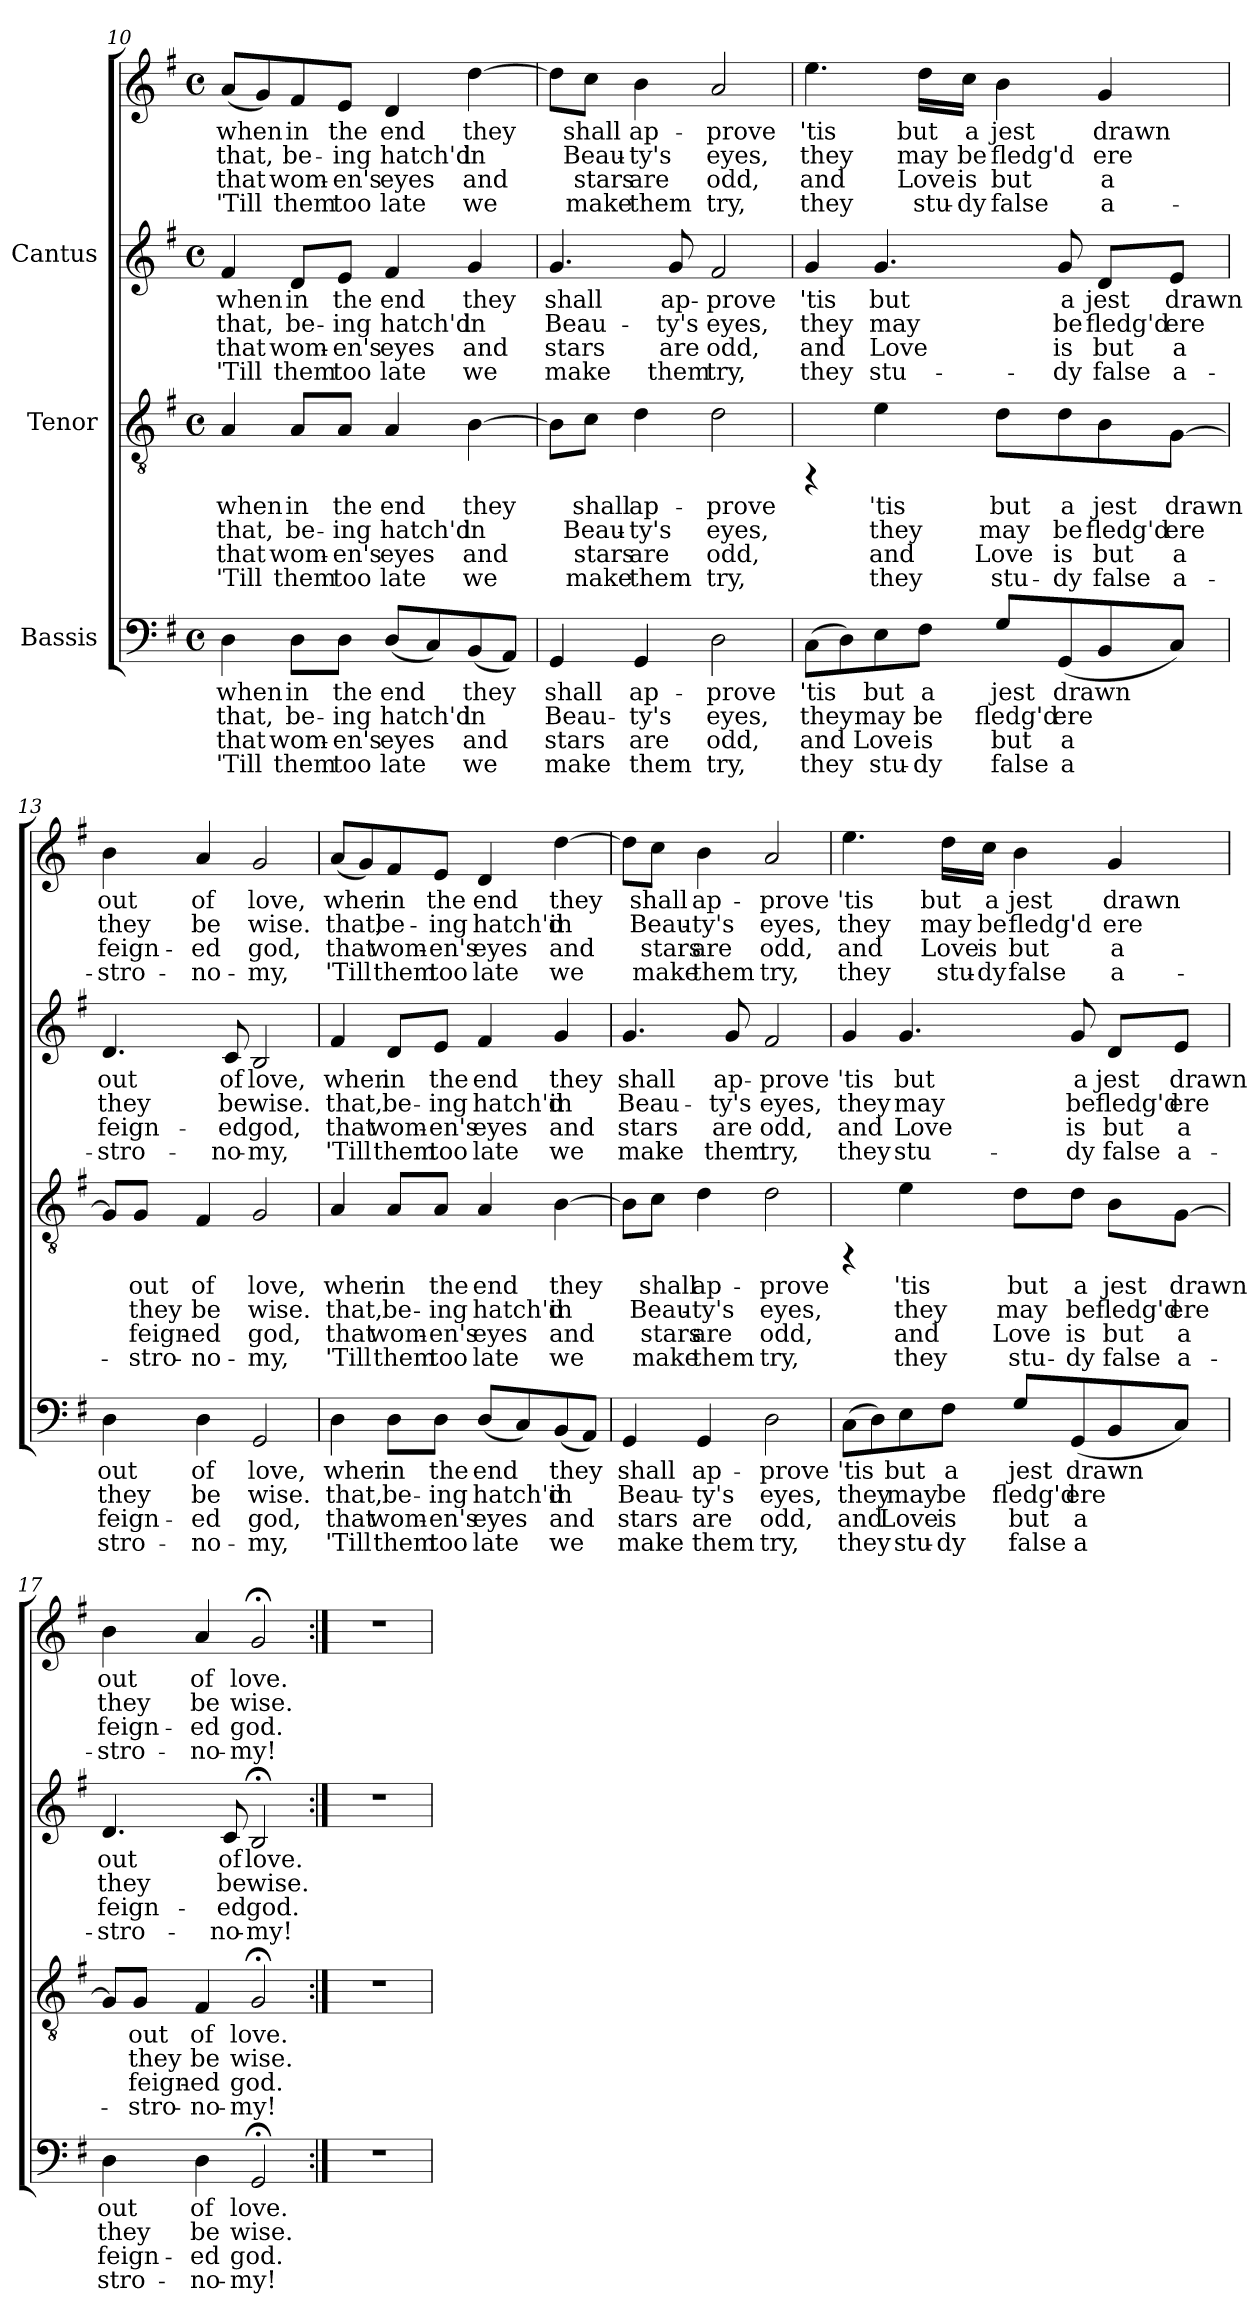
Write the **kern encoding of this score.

**kern	**text	**text	**text	**text	**kern	**text	**text	**text	**text	**kern	**text	**text	**text	**text	**kern	**text	**text	**text	**text
*part3	*part3	*part3	*part3	*part3	*part2	*part2	*part2	*part2	*part2	*part1	*part1	*part1	*part1	*part1	*part1	*part1	*part1	*part1	*part1
*staff4	*staff4	*staff4	*staff4	*staff4	*staff3	*staff3	*staff3	*staff3	*staff3	*staff2	*staff2	*staff2	*staff2	*staff2	*staff1	*staff1	*staff1	*staff1	*staff1
*I"Bassis	*	*	*	*	*I"Tenor	*	*	*	*	*I"Cantus	*	*	*	*	*	*	*	*	*
!!LO:PB:g=z
*clefF4	*	*	*	*	*clefGv2	*	*	*	*	*clefG2	*	*	*	*	*clefG2	*	*	*	*
*k[f#]	*	*	*	*	*k[f#]	*	*	*	*	*k[f#]	*	*	*	*	*k[f#]	*	*	*	*
*G:	*	*	*	*	*G:	*	*	*	*	*G:	*	*	*	*	*G:	*	*	*	*
*M4/4	*	*	*	*	*M4/4	*	*	*	*	*M4/4	*	*	*	*	*M4/4	*	*	*	*
*met(c)	*	*	*	*	*met(c)	*	*	*	*	*met(c)	*	*	*	*	*met(c)	*	*	*	*
=10	=10	=10	=10	=10	=10	=10	=10	=10	=10	=10	=10	=10	=10	=10	=10	=10	=10	=10	=10
!	!LO:LY:b:cj	!LO:LY:b:cj	!LO:LY:b:cj	!LO:LY:b:cj	!	!LO:LY:b:cj	!LO:LY:b:cj	!LO:LY:b:cj	!LO:LY:b:cj	!	!LO:LY:b:cj	!LO:LY:b:cj	!LO:LY:b:cj	!LO:LY:b:cj	!	!LO:LY:b:cj	!LO:LY:b:cj	!LO:LY:b:cj	!LO:LY:b:cj
4D\	when	that,	that	'Till	4A/	when	that,	that	'Till	4f#/	when	that,	that	'Till	(<8a/L	when	that,	that	'Till
!	!	!	!	!	!	!	!	!	!	!	!	!	!	!	!	!LO:LY:b:cj	!LO:LY:b:cj	!LO:LY:b:cj	!LO:LY:b:cj
.	.	.	.	.	.	.	.	.	.	.	.	.	.	.	8g/)	.	.	.	.
!	!LO:LY:b:cj	!LO:LY:b:cj	!LO:LY:b:cj	!LO:LY:b:cj	!	!LO:LY:b:cj	!LO:LY:b:cj	!LO:LY:b:cj	!LO:LY:b:cj	!	!LO:LY:b:cj	!LO:LY:b:cj	!LO:LY:b:cj	!LO:LY:b:cj	!	!LO:LY:b:cj	!LO:LY:b:cj	!LO:LY:b:cj	!LO:LY:b:cj
8D\L	in	be-	-wom-	-them	8A/L	in	be-	-wom-	-them	8d/L	in	be-	-wom-	-them	8f#/	in	be-	-wom-	-them
!	!LO:LY:b:cj	!LO:LY:b:cj	!LO:LY:b:cj	!LO:LY:b:cj	!	!LO:LY:b:cj	!LO:LY:b:cj	!LO:LY:b:cj	!LO:LY:b:cj	!	!LO:LY:b:cj	!LO:LY:b:cj	!LO:LY:b:cj	!LO:LY:b:cj	!	!LO:LY:b:cj	!LO:LY:b:cj	!LO:LY:b:cj	!LO:LY:b:cj
8D\J	the	ing	en's	too	8A/J	the	ing	en's	too	8e/J	the	ing	en's	too	8e/J	the	ing	en's	too
!	!LO:LY:b:cj	!LO:LY:b:cj	!LO:LY:b:cj	!LO:LY:b:cj	!	!LO:LY:b:cj	!LO:LY:b:cj	!LO:LY:b:cj	!LO:LY:b:cj	!	!LO:LY:b:cj	!LO:LY:b:cj	!LO:LY:b:cj	!LO:LY:b:cj	!	!LO:LY:b:cj	!LO:LY:b:cj	!LO:LY:b:cj	!LO:LY:b:cj
(<8D/L	end	hatch'd	eyes	late	4A/	end	hatch'd	eyes	late	4f#/	end	hatch'd	eyes	late	4d/	end	hatch'd	eyes	late
!	!LO:LY:b:cj	!LO:LY:b:cj	!LO:LY:b:cj	!LO:LY:b:cj	!	!	!	!	!	!	!	!	!	!	!	!	!	!	!
8C/)	.	.	.	.	.	.	.	.	.	.	.	.	.	.	.	.	.	.	.
!	!LO:LY:b:cj	!LO:LY:b:cj	!LO:LY:b:cj	!LO:LY:b:cj	!	!LO:LY:b:cj	!LO:LY:b:cj	!LO:LY:b:cj	!LO:LY:b:cj	!	!LO:LY:b:cj	!LO:LY:b:cj	!LO:LY:b:cj	!LO:LY:b:cj	!	!LO:LY:b:cj	!LO:LY:b:cj	!LO:LY:b:cj	!LO:LY:b:cj
(<8BB/	they	in	and	we	[>4B\	they	in	and	we	4g/	they	in	and	we	[>4dd\	they	in	and	we
!	!LO:LY:b:cj	!LO:LY:b:cj	!LO:LY:b:cj	!LO:LY:b:cj	!	!	!	!	!	!	!	!	!	!	!	!	!	!	!
8AA/J)	.	.	.	.	.	.	.	.	.	.	.	.	.	.	.	.	.	.	.
=11	=11	=11	=11	=11	=11	=11	=11	=11	=11	=11	=11	=11	=11	=11	=11	=11	=11	=11	=11
!	!LO:LY:b:cj	!LO:LY:b:cj	!LO:LY:b:cj	!LO:LY:b:cj	!	!LO:LY:b:cj	!LO:LY:b:cj	!LO:LY:b:cj	!LO:LY:b:cj	!	!LO:LY:b:cj	!LO:LY:b:cj	!LO:LY:b:cj	!LO:LY:b:cj	!	!LO:LY:b:cj	!LO:LY:b:cj	!LO:LY:b:cj	!LO:LY:b:cj
4GG/	shall	Beau-	-stars	make	8B\L]	.	.	.	.	4.g/	shall	Beau-	-stars	make	8dd\L]	.	.	.	.
!	!	!	!	!	!	!LO:LY:b:cj	!LO:LY:b:cj	!LO:LY:b:cj	!LO:LY:b:cj	!	!	!	!	!	!	!LO:LY:b:cj	!LO:LY:b:cj	!LO:LY:b:cj	!LO:LY:b:cj
.	.	.	.	.	8c\J	shall	Beau-	-stars	make	.	.	.	.	.	8cc\J	shall	Beau-	-stars	make
!	!LO:LY:b:cj	!LO:LY:b:cj	!LO:LY:b:cj	!LO:LY:b:cj	!	!LO:LY:b:cj	!LO:LY:b:cj	!LO:LY:b:cj	!LO:LY:b:cj	!	!	!	!	!	!	!LO:LY:b:cj	!LO:LY:b:cj	!LO:LY:b:cj	!LO:LY:b:cj
4GG/	ap-	-ty's	are	them	4d\	ap-	-ty's	are	them	.	.	.	.	.	4b\	ap-	-ty's	are	them
!	!	!	!	!	!	!	!	!	!	!	!LO:LY:b:cj	!LO:LY:b:cj	!LO:LY:b:cj	!LO:LY:b:cj	!	!	!	!	!
.	.	.	.	.	.	.	.	.	.	8g/	ap-	-ty's	are	them	.	.	.	.	.
!	!LO:LY:b:cj	!LO:LY:b:cj	!LO:LY:b:cj	!LO:LY:b:cj	!	!LO:LY:b:cj	!LO:LY:b:cj	!LO:LY:b:cj	!LO:LY:b:cj	!	!LO:LY:b:cj	!LO:LY:b:cj	!LO:LY:b:cj	!LO:LY:b:cj	!	!LO:LY:b:cj	!LO:LY:b:cj	!LO:LY:b:cj	!LO:LY:b:cj
2D\	prove	eyes,	odd,	try,	2d\	prove	eyes,	odd,	try,	2f#/	prove	eyes,	odd,	try,	2a/	prove	eyes,	odd,	try,
=12	=12	=12	=12	=12	=12	=12	=12	=12	=12	=12	=12	=12	=12	=12	=12	=12	=12	=12	=12
!	!LO:LY:b:cj	!LO:LY:b:cj	!LO:LY:b:cj	!LO:LY:b:cj	!	!	!	!	!	!	!LO:LY:b:cj	!LO:LY:b:cj	!LO:LY:b:cj	!LO:LY:b:cj	!	!LO:LY:b:cj	!LO:LY:b:cj	!LO:LY:b:cj	!LO:LY:b:cj
(>8C\L	'tis	they	and	they	4rFF	.	.	.	.	4g/	-'tis	they	and	they	4.ee\	'tis	they	and	they
!	!LO:LY:b:cj	!LO:LY:b:cj	!LO:LY:b:cj	!LO:LY:b:cj	!	!	!	!	!	!	!	!	!	!	!	!	!	!	!
8D\)	.	.	.	.	.	.	.	.	.	.	.	.	.	.	.	.	.	.	.
!	!LO:LY:b:cj	!LO:LY:b:cj	!LO:LY:b:cj	!LO:LY:b:cj	!	!LO:LY:b:cj	!LO:LY:b:cj	!LO:LY:b:cj	!LO:LY:b:cj	!	!LO:LY:b:cj	!LO:LY:b:cj	!LO:LY:b:cj	!LO:LY:b:cj	!	!	!	!	!
8E\	but	may	Love	stu-	4e\	'tis	they	and	they	4.g/	but	may	Love	stu-	.	.	.	.	.
!	!LO:LY:b:cj	!LO:LY:b:cj	!LO:LY:b:cj	!LO:LY:b:cj	!	!	!	!	!	!	!	!	!	!	!	!LO:LY:b:cj	!LO:LY:b:cj	!LO:LY:b:cj	!LO:LY:b:cj
8F#\J	-a	be	is	dy	.	.	.	.	.	.	.	.	.	.	16dd\L	but	may	Love	stu-
!	!	!	!	!	!	!	!	!	!	!	!	!	!	!	!	!LO:LY:b:cj	!LO:LY:b:cj	!LO:LY:b:cj	!LO:LY:b:cj
.	.	.	.	.	.	.	.	.	.	.	.	.	.	.	16cc\J	-a	be	is	dy
!	!LO:LY:b:cj	!LO:LY:b:cj	!LO:LY:b:cj	!LO:LY:b:cj	!	!LO:LY:b:cj	!LO:LY:b:cj	!LO:LY:b:cj	!LO:LY:b:cj	!	!	!	!	!	!	!LO:LY:b:cj	!LO:LY:b:cj	!LO:LY:b:cj	!LO:LY:b:cj
8G/L	jest	fledg'd	but	false	8d\L	but	may	Love	stu-	.	.	.	.	.	4b\	jest	fledg'd	but	false
!	!LO:LY:b:cj	!LO:LY:b:cj	!LO:LY:b:cj	!LO:LY:b:cj	!	!LO:LY:b:cj	!LO:LY:b:cj	!LO:LY:b:cj	!LO:LY:b:cj	!	!LO:LY:b:cj	!LO:LY:b:cj	!LO:LY:b:cj	!LO:LY:b:cj	!	!	!	!	!
(<8GG/	drawn	ere	a	a-	8d\	-a	be	is	dy	8g/	-a	be	is	dy	.	.	.	.	.
!	!LO:LY:b:cj	!LO:LY:b:cj	!LO:LY:b:cj	!LO:LY:b:cj	!	!LO:LY:b:cj	!LO:LY:b:cj	!LO:LY:b:cj	!LO:LY:b:cj	!	!LO:LY:b:cj	!LO:LY:b:cj	!LO:LY:b:cj	!LO:LY:b:cj	!	!LO:LY:b:cj	!LO:LY:b:cj	!LO:LY:b:cj	!LO:LY:b:cj
8BB/	-	.	.	-	8B\	jest	fledg'd	but	false	8d/L	jest	fledg'd	but	false	4g/	drawn	ere	a	a-
!	!LO:LY:b:cj	!LO:LY:b:cj	!LO:LY:b:cj	!LO:LY:b:cj	!	!LO:LY:b:cj	!LO:LY:b:cj	!LO:LY:b:cj	!LO:LY:b:cj	!	!LO:LY:b:cj	!LO:LY:b:cj	!LO:LY:b:cj	!LO:LY:b:cj	!	!	!	!	!
8C/J)	-	.	.	-	[>8G\J	drawn	ere	a	a-	8e/J	drawn	ere	a	a-	.	.	.	.	.
!!LO:LB:g=z
=13	=13	=13	=13	=13	=13	=13	=13	=13	=13	=13	=13	=13	=13	=13	=13	=13	=13	=13	=13
!	!LO:LY:b:cj	!LO:LY:b:cj	!LO:LY:b:cj	!LO:LY:b:cj	!	!LO:LY:b:cj	!LO:LY:b:cj	!LO:LY:b:cj	!LO:LY:b:cj	!	!LO:LY:b:cj	!LO:LY:b:cj	!LO:LY:b:cj	!LO:LY:b:cj	!	!LO:LY:b:cj	!LO:LY:b:cj	!LO:LY:b:cj	!LO:LY:b:cj
4D\	-out	they	feign-	-stro-	8G/L]	-	.	.	.	4.d/	out	they	feign-	-stro-	4b\	-out	they	feign-	-stro-
!	!	!	!	!	!	!LO:LY:b:cj	!LO:LY:b:cj	!LO:LY:b:cj	!LO:LY:b:cj	!	!	!	!	!	!	!	!	!	!
.	.	.	.	.	8G/J	out	they	feign-	-stro-	.	.	.	.	.	.	.	.	.	.
!	!LO:LY:b:cj	!LO:LY:b:cj	!LO:LY:b:cj	!LO:LY:b:cj	!	!LO:LY:b:cj	!LO:LY:b:cj	!LO:LY:b:cj	!LO:LY:b:cj	!	!	!	!	!	!	!LO:LY:b:cj	!LO:LY:b:cj	!LO:LY:b:cj	!LO:LY:b:cj
4D\	-of	be	ed	no-	4F#/	-of	be	ed	no-	.	.	.	.	.	4a/	-of	be	ed	no-
!	!	!	!	!	!	!	!	!	!	!	!LO:LY:b:cj	!LO:LY:b:cj	!LO:LY:b:cj	!LO:LY:b:cj	!	!	!	!	!
.	.	.	.	.	.	.	.	.	.	8c/	-of	be	ed	no-	.	.	.	.	.
!	!LO:LY:b:cj	!LO:LY:b:cj	!LO:LY:b:cj	!LO:LY:b:cj	!	!LO:LY:b:cj	!LO:LY:b:cj	!LO:LY:b:cj	!LO:LY:b:cj	!	!LO:LY:b:cj	!LO:LY:b:cj	!LO:LY:b:cj	!LO:LY:b:cj	!	!LO:LY:b:cj	!LO:LY:b:cj	!LO:LY:b:cj	!LO:LY:b:cj
2GG/	-love,	wise.	god,	my,	2G/	-love,	wise.	god,	my,	2B/	-love,	wise.	god,	my,	2g/	-love,	wise.	god,	my,
=14	=14	=14	=14	=14	=14	=14	=14	=14	=14	=14	=14	=14	=14	=14	=14	=14	=14	=14	=14
!	!LO:LY:b:cj	!LO:LY:b:cj	!LO:LY:b:cj	!LO:LY:b:cj	!	!LO:LY:b:cj	!LO:LY:b:cj	!LO:LY:b:cj	!LO:LY:b:cj	!	!LO:LY:b:cj	!LO:LY:b:cj	!LO:LY:b:cj	!LO:LY:b:cj	!	!LO:LY:b:cj	!LO:LY:b:cj	!LO:LY:b:cj	!LO:LY:b:cj
4D\	when	that,	that	'Till	4A/	when	that,	that	'Till	4f#/	when	that,	that	'Till	(<8a/L	when	that,	that	'Till
!	!	!	!	!	!	!	!	!	!	!	!	!	!	!	!	!LO:LY:b:cj	!LO:LY:b:cj	!LO:LY:b:cj	!LO:LY:b:cj
.	.	.	.	.	.	.	.	.	.	.	.	.	.	.	8g/)	.	.	.	.
!	!LO:LY:b:cj	!LO:LY:b:cj	!LO:LY:b:cj	!LO:LY:b:cj	!	!LO:LY:b:cj	!LO:LY:b:cj	!LO:LY:b:cj	!LO:LY:b:cj	!	!LO:LY:b:cj	!LO:LY:b:cj	!LO:LY:b:cj	!LO:LY:b:cj	!	!LO:LY:b:cj	!LO:LY:b:cj	!LO:LY:b:cj	!LO:LY:b:cj
8D\L	in	be-	-wom-	-them	8A/L	in	be-	-wom-	-them	8d/L	in	be-	-wom-	-them	8f#/	in	be-	-wom-	-them
!	!LO:LY:b:cj	!LO:LY:b:cj	!LO:LY:b:cj	!LO:LY:b:cj	!	!LO:LY:b:cj	!LO:LY:b:cj	!LO:LY:b:cj	!LO:LY:b:cj	!	!LO:LY:b:cj	!LO:LY:b:cj	!LO:LY:b:cj	!LO:LY:b:cj	!	!LO:LY:b:cj	!LO:LY:b:cj	!LO:LY:b:cj	!LO:LY:b:cj
8D\J	the	ing	en's	too	8A/J	the	ing	en's	too	8e/J	the	ing	en's	too	8e/J	the	ing	en's	too
!	!LO:LY:b:cj	!LO:LY:b:cj	!LO:LY:b:cj	!LO:LY:b:cj	!	!LO:LY:b:cj	!LO:LY:b:cj	!LO:LY:b:cj	!LO:LY:b:cj	!	!LO:LY:b:cj	!LO:LY:b:cj	!LO:LY:b:cj	!LO:LY:b:cj	!	!LO:LY:b:cj	!LO:LY:b:cj	!LO:LY:b:cj	!LO:LY:b:cj
(<8D/L	end	hatch'd	eyes	late	4A/	end	hatch'd	eyes	late	4f#/	end	hatch'd	eyes	late	4d/	end	hatch'd	eyes	late
!	!LO:LY:b:cj	!LO:LY:b:cj	!LO:LY:b:cj	!LO:LY:b:cj	!	!	!	!	!	!	!	!	!	!	!	!	!	!	!
8C/)	.	.	.	.	.	.	.	.	.	.	.	.	.	.	.	.	.	.	.
!	!LO:LY:b:cj	!LO:LY:b:cj	!LO:LY:b:cj	!LO:LY:b:cj	!	!LO:LY:b:cj	!LO:LY:b:cj	!LO:LY:b:cj	!LO:LY:b:cj	!	!LO:LY:b:cj	!LO:LY:b:cj	!LO:LY:b:cj	!LO:LY:b:cj	!	!LO:LY:b:cj	!LO:LY:b:cj	!LO:LY:b:cj	!LO:LY:b:cj
(<8BB/	they	in	and	we	[>4B\	they	in	and	we	4g/	they	in	and	we	[>4dd\	they	in	and	we
!	!LO:LY:b:cj	!LO:LY:b:cj	!LO:LY:b:cj	!LO:LY:b:cj	!	!	!	!	!	!	!	!	!	!	!	!	!	!	!
8AA/J)	.	.	.	.	.	.	.	.	.	.	.	.	.	.	.	.	.	.	.
=15	=15	=15	=15	=15	=15	=15	=15	=15	=15	=15	=15	=15	=15	=15	=15	=15	=15	=15	=15
!	!LO:LY:b:cj	!LO:LY:b:cj	!LO:LY:b:cj	!LO:LY:b:cj	!	!LO:LY:b:cj	!LO:LY:b:cj	!LO:LY:b:cj	!LO:LY:b:cj	!	!LO:LY:b:cj	!LO:LY:b:cj	!LO:LY:b:cj	!LO:LY:b:cj	!	!LO:LY:b:cj	!LO:LY:b:cj	!LO:LY:b:cj	!LO:LY:b:cj
4GG/	shall	Beau-	-stars	make	8B\L]	.	.	.	.	4.g/	shall	Beau-	-stars	make	8dd\L]	.	.	.	.
!	!	!	!	!	!	!LO:LY:b:cj	!LO:LY:b:cj	!LO:LY:b:cj	!LO:LY:b:cj	!	!	!	!	!	!	!LO:LY:b:cj	!LO:LY:b:cj	!LO:LY:b:cj	!LO:LY:b:cj
.	.	.	.	.	8c\J	shall	Beau-	-stars	make	.	.	.	.	.	8cc\J	shall	Beau-	-stars	make
!	!LO:LY:b:cj	!LO:LY:b:cj	!LO:LY:b:cj	!LO:LY:b:cj	!	!LO:LY:b:cj	!LO:LY:b:cj	!LO:LY:b:cj	!LO:LY:b:cj	!	!	!	!	!	!	!LO:LY:b:cj	!LO:LY:b:cj	!LO:LY:b:cj	!LO:LY:b:cj
4GG/	ap-	-ty's	are	them	4d\	ap-	-ty's	are	them	.	.	.	.	.	4b\	ap-	-ty's	are	them
!	!	!	!	!	!	!	!	!	!	!	!LO:LY:b:cj	!LO:LY:b:cj	!LO:LY:b:cj	!LO:LY:b:cj	!	!	!	!	!
.	.	.	.	.	.	.	.	.	.	8g/	ap-	-ty's	are	them	.	.	.	.	.
!	!LO:LY:b:cj	!LO:LY:b:cj	!LO:LY:b:cj	!LO:LY:b:cj	!	!LO:LY:b:cj	!LO:LY:b:cj	!LO:LY:b:cj	!LO:LY:b:cj	!	!LO:LY:b:cj	!LO:LY:b:cj	!LO:LY:b:cj	!LO:LY:b:cj	!	!LO:LY:b:cj	!LO:LY:b:cj	!LO:LY:b:cj	!LO:LY:b:cj
2D\	prove	eyes,	odd,	try,	2d\	prove	eyes,	odd,	try,	2f#/	prove	eyes,	odd,	try,	2a/	prove	eyes,	odd,	try,
!!LO:PB:g=z
=16	=16	=16	=16	=16	=16	=16	=16	=16	=16	=16	=16	=16	=16	=16	=16	=16	=16	=16	=16
!	!LO:LY:b:cj	!LO:LY:b:cj	!LO:LY:b:cj	!LO:LY:b:cj	!	!	!	!	!	!	!LO:LY:b:cj	!LO:LY:b:cj	!LO:LY:b:cj	!LO:LY:b:cj	!	!LO:LY:b:cj	!LO:LY:b:cj	!LO:LY:b:cj	!LO:LY:b:cj
(>8C\L	'tis	they	and	they	4rFF	.	.	.	.	4g/	-'tis	they	and	they	4.ee\	'tis	they	and	they
!	!LO:LY:b:cj	!LO:LY:b:cj	!LO:LY:b:cj	!LO:LY:b:cj	!	!	!	!	!	!	!	!	!	!	!	!	!	!	!
8D\)	.	.	.	.	.	.	.	.	.	.	.	.	.	.	.	.	.	.	.
!	!LO:LY:b:cj	!LO:LY:b:cj	!LO:LY:b:cj	!LO:LY:b:cj	!	!LO:LY:b:cj	!LO:LY:b:cj	!LO:LY:b:cj	!LO:LY:b:cj	!	!LO:LY:b:cj	!LO:LY:b:cj	!LO:LY:b:cj	!LO:LY:b:cj	!	!	!	!	!
8E\	but	may	Love	stu-	4e\	'tis	they	and	they	4.g/	but	may	Love	stu-	.	.	.	.	.
!	!LO:LY:b:cj	!LO:LY:b:cj	!LO:LY:b:cj	!LO:LY:b:cj	!	!	!	!	!	!	!	!	!	!	!	!LO:LY:b:cj	!LO:LY:b:cj	!LO:LY:b:cj	!LO:LY:b:cj
8F#\J	-a	be	is	dy	.	.	.	.	.	.	.	.	.	.	16dd\L	but	may	Love	stu-
!	!	!	!	!	!	!	!	!	!	!	!	!	!	!	!	!LO:LY:b:cj	!LO:LY:b:cj	!LO:LY:b:cj	!LO:LY:b:cj
.	.	.	.	.	.	.	.	.	.	.	.	.	.	.	16cc\J	-a	be	is	dy
!	!LO:LY:b:cj	!LO:LY:b:cj	!LO:LY:b:cj	!LO:LY:b:cj	!	!LO:LY:b:cj	!LO:LY:b:cj	!LO:LY:b:cj	!LO:LY:b:cj	!	!	!	!	!	!	!LO:LY:b:cj	!LO:LY:b:cj	!LO:LY:b:cj	!LO:LY:b:cj
8G/L	jest	fledg'd	but	false	8d\L	but	may	Love	stu-	.	.	.	.	.	4b\	jest	fledg'd	but	false
!	!LO:LY:b:cj	!LO:LY:b:cj	!LO:LY:b:cj	!LO:LY:b:cj	!	!LO:LY:b:cj	!LO:LY:b:cj	!LO:LY:b:cj	!LO:LY:b:cj	!	!LO:LY:b:cj	!LO:LY:b:cj	!LO:LY:b:cj	!LO:LY:b:cj	!	!	!	!	!
(<8GG/	drawn	ere	a	a-	8d\J	-a	be	is	dy	8g/	-a	be	is	dy	.	.	.	.	.
!	!LO:LY:b:cj	!LO:LY:b:cj	!LO:LY:b:cj	!LO:LY:b:cj	!	!LO:LY:b:cj	!LO:LY:b:cj	!LO:LY:b:cj	!LO:LY:b:cj	!	!LO:LY:b:cj	!LO:LY:b:cj	!LO:LY:b:cj	!LO:LY:b:cj	!	!LO:LY:b:cj	!LO:LY:b:cj	!LO:LY:b:cj	!LO:LY:b:cj
8BB/	-	.	.	-	8B\L	jest	fledg'd	but	false	8d/L	jest	fledg'd	but	false	4g/	drawn	ere	a	a-
!	!LO:LY:b:cj	!LO:LY:b:cj	!LO:LY:b:cj	!LO:LY:b:cj	!	!LO:LY:b:cj	!LO:LY:b:cj	!LO:LY:b:cj	!LO:LY:b:cj	!	!LO:LY:b:cj	!LO:LY:b:cj	!LO:LY:b:cj	!LO:LY:b:cj	!	!	!	!	!
8C/J)	-	.	.	-	[>8G\J	drawn	ere	a	a-	8e/J	drawn	ere	a	a-	.	.	.	.	.
=17	=17	=17	=17	=17	=17	=17	=17	=17	=17	=17	=17	=17	=17	=17	=17	=17	=17	=17	=17
!	!LO:LY:b:cj	!LO:LY:b:cj	!LO:LY:b:cj	!LO:LY:b:cj	!	!LO:LY:b:cj	!LO:LY:b:cj	!LO:LY:b:cj	!LO:LY:b:cj	!	!LO:LY:b:cj	!LO:LY:b:cj	!LO:LY:b:cj	!LO:LY:b:cj	!	!LO:LY:b:cj	!LO:LY:b:cj	!LO:LY:b:cj	!LO:LY:b:cj
4D\	-out	they	feign-	-stro-	8G/L]	-	.	.	.	4.d/	out	they	feign-	-stro-	4b\	-out	they	feign-	-stro-
!	!	!	!	!	!	!LO:LY:b:cj	!LO:LY:b:cj	!LO:LY:b:cj	!LO:LY:b:cj	!	!	!	!	!	!	!	!	!	!
.	.	.	.	.	8G/J	out	they	feign-	-stro-	.	.	.	.	.	.	.	.	.	.
!	!LO:LY:b:cj	!LO:LY:b:cj	!LO:LY:b:cj	!LO:LY:b:cj	!	!LO:LY:b:cj	!LO:LY:b:cj	!LO:LY:b:cj	!LO:LY:b:cj	!	!	!	!	!	!	!LO:LY:b:cj	!LO:LY:b:cj	!LO:LY:b:cj	!LO:LY:b:cj
4D\	-of	be	ed	no-	4F#/	-of	be	ed	no-	.	.	.	.	.	4a/	-of	be	ed	no-
!	!	!	!	!	!	!	!	!	!	!	!LO:LY:b:cj	!LO:LY:b:cj	!LO:LY:b:cj	!LO:LY:b:cj	!	!	!	!	!
.	.	.	.	.	.	.	.	.	.	8c/	-of	be	ed	no-	.	.	.	.	.
!	!LO:LY:b:cj	!LO:LY:b:cj	!LO:LY:b:cj	!LO:LY:b:cj	!	!LO:LY:b:cj	!LO:LY:b:cj	!LO:LY:b:cj	!LO:LY:b:cj	!	!LO:LY:b:cj	!LO:LY:b:cj	!LO:LY:b:cj	!LO:LY:b:cj	!	!LO:LY:b:cj	!LO:LY:b:cj	!LO:LY:b:cj	!LO:LY:b:cj
2GG;</	-love.	wise.	god.	my!	2G;</	-love.	wise.	god.	my!	2B;</	-love.	wise.	god.	my!	2g;</	-love.	wise.	god.	my!
=18:|!	=18:|!	=18:|!	=18:|!	=18:|!	=18:|!	=18:|!	=18:|!	=18:|!	=18:|!	=18:|!	=18:|!	=18:|!	=18:|!	=18:|!	=18:|!	=18:|!	=18:|!	=18:|!	=18:|!
1r	.	.	.	.	1r	.	.	.	.	1r	.	.	.	.	1r	.	.	.	.
=	=	=	=	=	=	=	=	=	=	=	=	=	=	=	=	=	=	=	=
*-	*-	*-	*-	*-	*-	*-	*-	*-	*-	*-	*-	*-	*-	*-	*-	*-	*-	*-	*-
